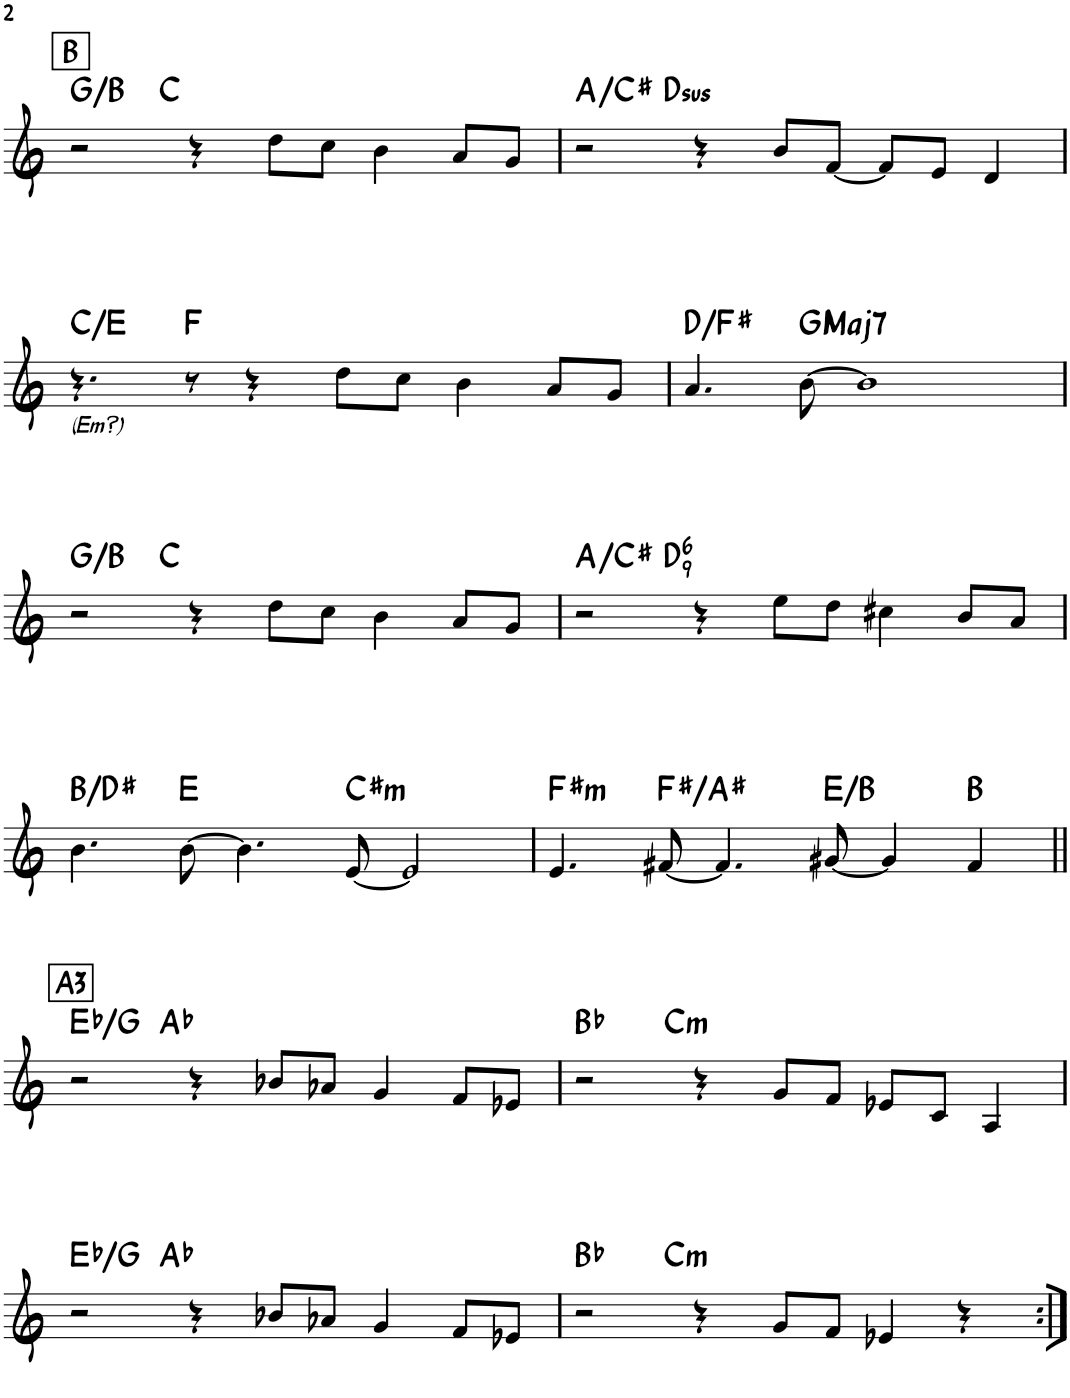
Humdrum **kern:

**kern	**harte
*part1	*part1
*staff1	*
*I"Piano	*
*I'Pno.	*
!!LO:PB:g=z
*clefG2	*
*k[]	*
*M6/4	*
!!LO:REH:place=s1:a:B:rj:fs=14:t=B
=11	=11
*^	*
2r	4.ryy	G:maj/3
.	1ryy	C:maj
4r	.	.
8dd\L	.	.
8cc\J	.	.
4b\	.	.
8a/L	.	.
8g/J	8ryy	.
=12	=12	=12
2r	4.ryy	A:maj/3
!	!	!LO:H:kt=sus
.	1ryy	D:sus4
4r	.	.
8b/L	.	.
[8f/J	.	.
8f/L]	.	.
8e/J	.	.
4d/	.	.
.	8ryy	.
!!LO:LB:g=z	!!
=13	=13	=13
!LO:TX:b:i:t=(Em?)	!	!
*v	*v	*
4.r	C:maj/3
8r	F:maj
4r	.
8dd\L	.
8cc\J	.
4b\	.
8a/L	.
8g/J	.
=14	=14
4.a/	D:maj/3
!	!LO:H:kt=Maj7
[8b\	G:maj7
1b]	.
!!LO:LB:g=z
=15	=15
*^	*
2r	4.ryy	G:maj/3
.	1ryy	C:maj
4r	.	.
8dd\L	.	.
8cc\J	.	.
4b\	.	.
8a/L	.	.
8g/J	8ryy	.
=16	=16	=16
2r	4.ryy	A:maj/3
!	!	!LO:H:kt=6
.	1ryy	D:maj6(9)
4r	.	.
8ee\L	.	.
8dd\J	.	.
4cc#X\	.	.
8b/L	.	.
8a/J	8ryy	.
*v	*v	*
!!LO:LB:g=z
=17	=17
4.b\	B:maj/3
[8b\	E:maj
4.b\]	.
!	!LO:H:kt=m
[8e/	C#:min
2e/]	.
=18	=18
!	!LO:H:kt=m
4.e/	F#:min
[8f#X/	F#:maj/3
4.f#/]	.
[8g#X/	E:maj/5
4g#/]	.
4f#/	B:maj
!!LO:LB:g=z
!!LO:REH:place=s1:a:B:rj:fs=14:t=A3
=19||	=19||
*^	*
2r	4.ryy	Eb:maj/3
.	1ryy	Ab:maj
4r	.	.
8b-X/L	.	.
8a-X/J	.	.
4g/	.	.
8f/L	.	.
8e-X/J	8ryy	.
=20	=20	=20
2r	4.ryy	Bb:maj
!	!	!LO:H:kt=m
.	1ryy	C:min
4r	.	.
8g/L	.	.
8f/J	.	.
8e-X/L	.	.
8c/J	.	.
4A/	.	.
.	8ryy	.
!!LO:LB:g=z	!!
=21	=21	=21
2r	4.ryy	Eb:maj/3
.	1ryy	Ab:maj
4r	.	.
8b-X/L	.	.
8a-X/J	.	.
4g/	.	.
8f/L	.	.
8e-X/J	8ryy	.
=22	=22	=22
2r	4.ryy	Bb:maj
!	!	!LO:H:kt=m
.	1ryy	C:min
4r	.	.
8g/L	.	.
8f/J	.	.
4e-X/	.	.
4r	.	.
.	8ryy	.
*v	*v	*
=:|!	=:|!
*-	*-
